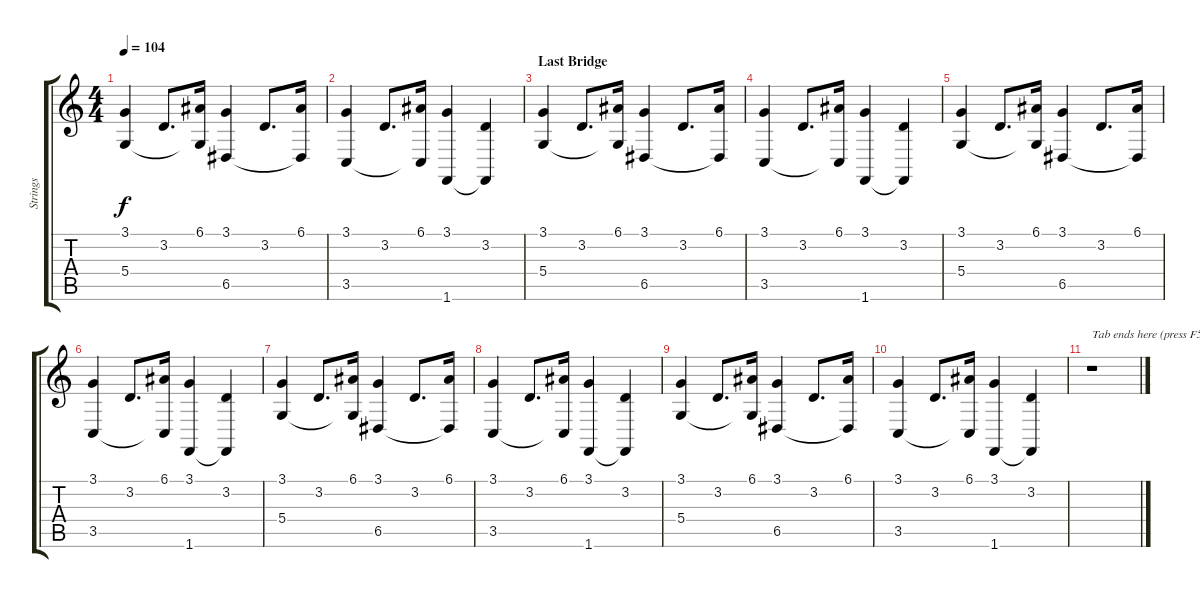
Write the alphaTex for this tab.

\track ("Strings" "Strings") {instrument viola}
\staff {score tabs}
\tuning (E4 B3 G3 D3 A2 E2) {hide}
\ts (4 4)
\tempo 104
\clef g2
\ks c
(3.1 5.4).4{dy f} 3.2.8{d} (6.1 5.4{t}).16 (3.1 6.5).4 3.2.8{d} (6.1 6.5{t}).16 |
(3.1 3.5).4 3.2.8{d} (6.1 3.5{t}).16 (3.1 1.6).4 (3.2 1.6{t}).4 |
\section ("" "Last Bridge")
(3.1 5.4).4 3.2.8{d} (6.1 5.4{t}).16 (3.1 6.5).4 3.2.8{d} (6.1 6.5{t}).16 |
(3.1 3.5).4 3.2.8{d} (6.1 3.5{t}).16 (3.1 1.6).4 (3.2 1.6{t}).4 |
(3.1 5.4).4 3.2.8{d} (6.1 5.4{t}).16 (3.1 6.5).4 3.2.8{d} (6.1 6.5{t}).16 |
(3.1 3.5).4 3.2.8{d} (6.1 3.5{t}).16 (3.1 1.6).4 (3.2 1.6{t}).4 |
(3.1 5.4).4 3.2.8{d} (6.1 5.4{t}).16 (3.1 6.5).4 3.2.8{d} (6.1 6.5{t}).16 |
(3.1 3.5).4 3.2.8{d} (6.1 3.5{t}).16 (3.1 1.6).4 (3.2 1.6{t}).4 |
(3.1 5.4).4 3.2.8{d} (6.1 5.4{t}).16 (3.1 6.5).4 3.2.8{d} (6.1 6.5{t}).16 |
(3.1 3.5).4 3.2.8{d} (6.1 3.5{t}).16 (3.1 1.6).4 (3.2 1.6{t}).4 |
r.1{txt "Tab ends here (press F5...)"}
